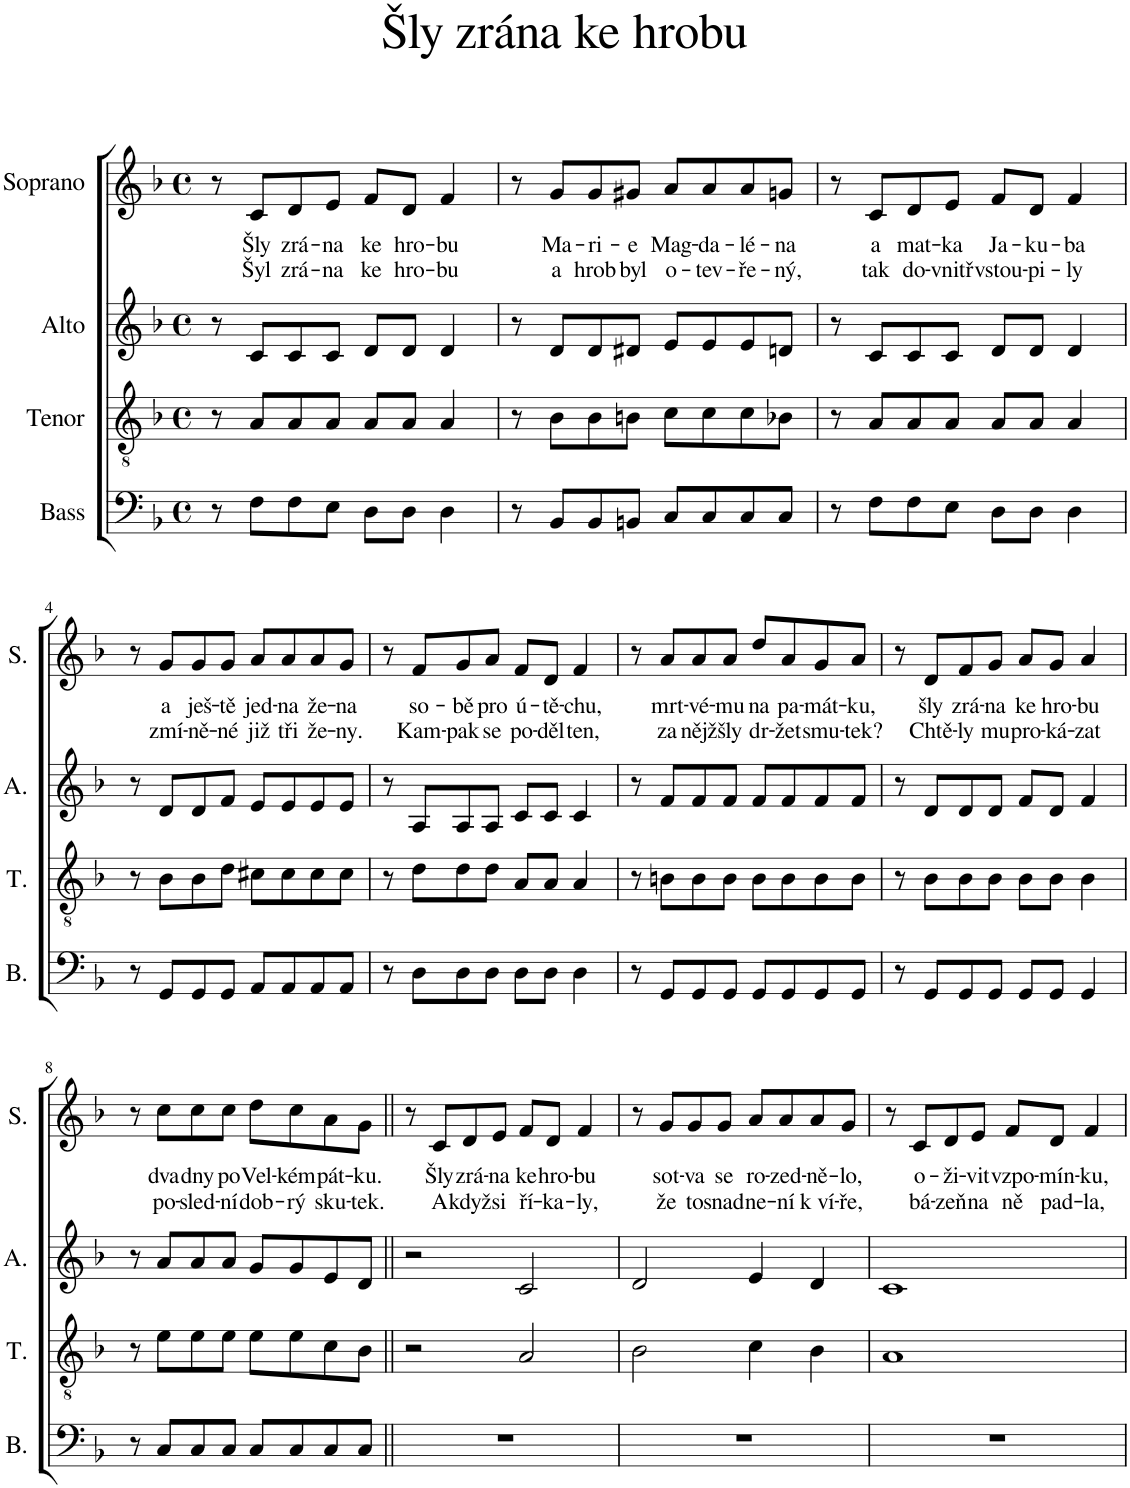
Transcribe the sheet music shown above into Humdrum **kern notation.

**kern	**kern	**kern	**kern	**text	**text
*part4	*part3	*part2	*part1	*part1	*part1
*staff4	*staff3	*staff2	*staff1	*staff1	*staff1
*I"Bass	*I"Tenor	*I"Alto	*I"Soprano	*	*
*I'B.	*I'T.	*I'A.	*I'S.	*	*
*clefF4	*clefGv2	*clefG2	*clefG2	*	*
*k[b-]	*k[b-]	*k[b-]	*k[b-]	*	*
*M4/4	*M4/4	*M4/4	*M4/4	*	*
*met(c)	*met(c)	*met(c)	*met(c)	*	*
=1	=1	=1	=1	=1	=1
8r	8r	8r	8r	.	.
!	!	!	!	!LO:LY:b	!LO:LY:b
8F\L	8A/L	8c/L	8c/L	Šly	Šyl
!	!	!	!	!LO:LY:b	!LO:LY:b
8F\	8A/	8c/	8d/	zrá-	zrá-
!	!	!	!	!LO:LY:b	!LO:LY:b
8E\J	8A/J	8c/J	8e/J	-na	-na
!	!	!	!	!LO:LY:b	!LO:LY:b
8D\L	8A/L	8d/L	8f/L	ke	ke
!	!	!	!	!LO:LY:b	!LO:LY:b
8D\J	8A/J	8d/J	8d/J	hro-	hro-
!	!	!	!	!LO:LY:b	!LO:LY:b
4D\	4A/	4d/	4f/	-bu	-bu
=2	=2	=2	=2	=2	=2
8r	8r	8r	8r	.	.
!	!	!	!	!LO:LY:b	!LO:LY:b
8BB-/L	8B-\L	8d/L	8g/L	Ma-	a
!	!	!	!	!LO:LY:b	!LO:LY:b
8BB-/	8B-\	8d/	8g/	-ri-	hrob
!	!	!	!	!LO:LY:b	!LO:LY:b
8BBn/J	8Bn\J	8d#X/J	8g#X/J	-e	byl
!	!	!	!	!LO:LY:b	!LO:LY:b
8C/L	8c\L	8e/L	8a/L	Mag-	o-
!	!	!	!	!LO:LY:b	!LO:LY:b
8C/	8c\	8e/	8a/	-da-	-tev-
!	!	!	!	!LO:LY:b	!LO:LY:b
8C/	8c\	8e/	8a/	-lé-	-ře-
!	!	!	!	!LO:LY:b	!LO:LY:b
8C/J	8B-X\J	8dn/J	8gn/J	-na	-ný,
=3	=3	=3	=3	=3	=3
8r	8r	8r	8r	.	.
!	!	!	!	!LO:LY:b	!LO:LY:b
8F\L	8A/L	8c/L	8c/L	a	tak
!	!	!	!	!LO:LY:b	!LO:LY:b
8F\	8A/	8c/	8d/	mat-	do-
!	!	!	!	!LO:LY:b	!LO:LY:b
8E\J	8A/J	8c/J	8e/J	-ka	-vnitř
!	!	!	!	!LO:LY:b	!LO:LY:b
8D\L	8A/L	8d/L	8f/L	Ja-	vstou-
!	!	!	!	!LO:LY:b	!LO:LY:b
8D\J	8A/J	8d/J	8d/J	-ku-	-pi-
!	!	!	!	!LO:LY:b	!LO:LY:b
4D\	4A/	4d/	4f/	-ba	-ly
!!LO:LB:g=z
=4	=4	=4	=4	=4	=4
8r	8r	8r	8r	.	.
!	!	!	!	!LO:LY:b	!LO:LY:b
8GG/L	8B-\L	8d/L	8g/L	a	zmí-
!	!	!	!	!LO:LY:b	!LO:LY:b
8GG/	8B-\	8d/	8g/	ješ-	-ně-
!	!	!	!	!LO:LY:b	!LO:LY:b
8GG/J	8d\J	8f/J	8g/J	-tě	-né
!	!	!	!	!LO:LY:b	!LO:LY:b
8AA/L	8c#X\L	8e/L	8a/L	jed-	již
!	!	!	!	!LO:LY:b	!LO:LY:b
8AA/	8c#\	8e/	8a/	-na	tři
!	!	!	!	!LO:LY:b	!LO:LY:b
8AA/	8c#\	8e/	8a/	že-	že-
!	!	!	!	!LO:LY:b	!LO:LY:b
8AA/J	8c#\J	8e/J	8g/J	-na	-ny.
=5	=5	=5	=5	=5	=5
8r	8r	8r	8r	.	.
!	!	!	!	!LO:LY:b	!LO:LY:b
8D\L	8d\L	8A/L	8f/L	so-	Kam-
!	!	!	!	!LO:LY:b	!LO:LY:b
8D\	8d\	8A/	8g/	-bě	-pak
!	!	!	!	!LO:LY:b	!LO:LY:b
8D\J	8d\J	8A/J	8a/J	pro	se
!	!	!	!	!LO:LY:b	!LO:LY:b
8D\L	8A/L	8c/L	8f/L	ú-	po-
!	!	!	!	!LO:LY:b	!LO:LY:b
8D\J	8A/J	8c/J	8d/J	-tě-	-děl
!	!	!	!	!LO:LY:b	!LO:LY:b
4D\	4A/	4c/	4f/	-chu,	ten,
=6	=6	=6	=6	=6	=6
8r	8r	8r	8r	.	.
!	!	!	!	!LO:LY:b	!LO:LY:b
8GG/L	8Bn\L	8f/L	8a/L	mrt-	za
!	!	!	!	!LO:LY:b	!LO:LY:b
8GG/	8B\	8f/	8a/	-vé-	nějž
!	!	!	!	!LO:LY:b	!LO:LY:b
8GG/J	8B\J	8f/J	8a/J	-mu	šly
!	!	!	!	!LO:LY:b	!LO:LY:b
8GG/L	8B\L	8f/L	8dd/L	na	dr-
!	!	!	!	!LO:LY:b	!LO:LY:b
8GG/	8B\	8f/	8a/	pa-	-žet
!	!	!	!	!LO:LY:b	!LO:LY:b
8GG/	8B\	8f/	8g/	-mát-	smu-
!	!	!	!	!LO:LY:b	!LO:LY:b
8GG/J	8B\J	8f/J	8a/J	-ku,	-tek?
=7	=7	=7	=7	=7	=7
8r	8r	8r	8r	.	.
!	!	!	!	!LO:LY:b	!LO:LY:b
8GG/L	8B-\L	8d/L	8d/L	šly	Chtě-
!	!	!	!	!LO:LY:b	!LO:LY:b
8GG/	8B-\	8d/	8f/	zrá-	-ly
!	!	!	!	!LO:LY:b	!LO:LY:b
8GG/J	8B-\J	8d/J	8g/J	-na	mu
!	!	!	!	!LO:LY:b	!LO:LY:b
8GG/L	8B-\L	8f/L	8a/L	ke	pro-
!	!	!	!	!LO:LY:b	!LO:LY:b
8GG/J	8B-\J	8d/J	8g/J	hro-	-ká-
!	!	!	!	!LO:LY:b	!LO:LY:b
4GG/	4B-\	4f/	4a/	-bu	-zat
!!LO:LB:g=z
=8	=8	=8	=8	=8	=8
8r	8r	8r	8r	.	.
!	!	!	!	!LO:LY:b	!LO:LY:b
8C/L	8e\L	8a/L	8cc\L	dva	po-
!	!	!	!	!LO:LY:b	!LO:LY:b
8C/	8e\	8a/	8cc\	dny	-sled-
!	!	!	!	!LO:LY:b	!LO:LY:b
8C/J	8e\J	8a/J	8cc\J	po	-ní
!	!	!	!	!LO:LY:b	!LO:LY:b
8C/L	8e\L	8g/L	8dd\L	Vel-	dob-
!	!	!	!	!LO:LY:b	!LO:LY:b
8C/	8e\	8g/	8cc\	-kém	-rý
!	!	!	!	!LO:LY:b	!LO:LY:b
8C/	8c\	8e/	8a\	pát-	sku-
!	!	!	!	!LO:LY:b	!LO:LY:b
8C/J	8B-\J	8d/J	8g\J	-ku.	-tek.
=9||	=9||	=9||	=9||	=9||	=9||
1r	2r	2r	8r	.	.
!	!	!	!	!LO:LY:b	!LO:LY:b
.	.	.	8c/L	Šly	A
!	!	!	!	!LO:LY:b	!LO:LY:b
.	.	.	8d/	zrá-	když
!	!	!	!	!LO:LY:b	!LO:LY:b
.	.	.	8e/J	-na	si
!	!	!	!	!LO:LY:b	!LO:LY:b
.	2A/	2c/	8f/L	ke	ří-
!	!	!	!	!LO:LY:b	!LO:LY:b
.	.	.	8d/J	hro-	-ka-
!	!	!	!	!LO:LY:b	!LO:LY:b
.	.	.	4f/	-bu	-ly,
=10	=10	=10	=10	=10	=10
1r	2B-\	2d/	8r	.	.
!	!	!	!	!LO:LY:b	!LO:LY:b
.	.	.	8g/L	sot-	že
!	!	!	!	!LO:LY:b	!LO:LY:b
.	.	.	8g/	-va	to
!	!	!	!	!LO:LY:b	!LO:LY:b
.	.	.	8g/J	se	snad
!	!	!	!	!LO:LY:b	!LO:LY:b
.	4c\	4e/	8a/L	ro-	ne-
!	!	!	!	!LO:LY:b	!LO:LY:b
.	.	.	8a/	-zed-	-ní
!	!	!	!	!LO:LY:b	!LO:LY:b
.	4B-\	4d/	8a/	-ně-	k ví-
!	!	!	!	!LO:LY:b	!LO:LY:b
.	.	.	8g/J	-lo,	-ře,
=11	=11	=11	=11	=11	=11
1r	1A	1c	8r	.	.
!	!	!	!	!LO:LY:b	!LO:LY:b
.	.	.	8c/L	o-	bá-
!	!	!	!	!LO:LY:b	!LO:LY:b
.	.	.	8d/	-ži-	-zeň
!	!	!	!	!LO:LY:b	!LO:LY:b
.	.	.	8e/J	-vit	na
!	!	!	!	!LO:LY:b	!LO:LY:b
.	.	.	8f/L	vzpo-	ně
!	!	!	!	!LO:LY:b	!LO:LY:b
.	.	.	8d/J	-mín-	pad-
!	!	!	!	!LO:LY:b	!LO:LY:b
.	.	.	4f/	-ku,	-la,
=	=	=	=	=	=
*-	*-	*-	*-	*-	*-
